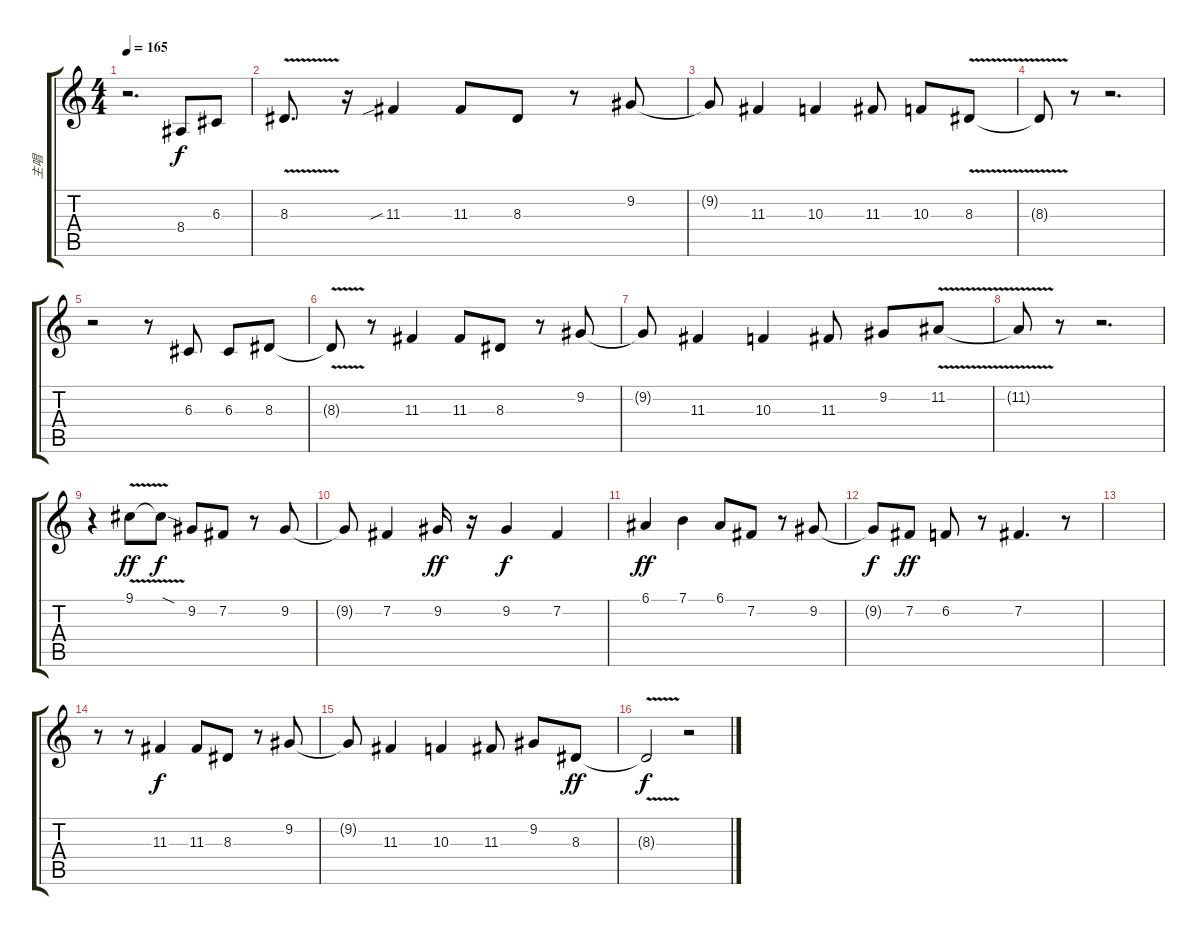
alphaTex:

\track ("主唱" "主唱") {instrument choiraahs}
\staff {score tabs}
\tuning (E4 B3 G3 D3 A2 E2) {hide}
\ts (4 4)
\tempo 165
\clef g2
\ks c
r.2{d dy f} 8.4.8 6.3.8 |
8.3{v}.8{d} r.16 11.3{sib}.4 11.3.8 8.3.8 r.8 9.2.8 |
9.2{t}.8 11.3.4 10.3.4 11.3.8 10.3.8 8.3{v}.8 |
8.3{t}.8 r.8 r.2{d} |
r.2 r.8 6.3.8 6.3.8 8.3.8 |
8.3{v t}.8 r.8 11.3.4 11.3.8 8.3.8 r.8 9.2.8 |
9.2{t}.8 11.3.4 10.3.4 11.3.8 9.2.8 11.2{v}.8 |
11.2{t}.8 r.8 r.2{d} |
r.4 9.1{v}.8{dy ff} 9.1{sod t}.8{dy f} 9.2.8 7.2.8 r.8 9.2.8 |
9.2{t}.8 7.2.4 9.2.16{dy ff} r.16 9.2.4{dy f} 7.2.4 |
6.1.4{dy ff} 7.1.4 6.1.8 7.2.8 r.8 9.2.8 |
9.2{t}.8{dy f} 7.2.8{dy ff} 6.2.8 r.8 7.2.4{d} r.8 |
|
r.8 r.8 11.3.4{dy f} 11.3.8 8.3.8 r.8 9.2.8 |
9.2{t}.8 11.3.4 10.3.4 11.3.8 9.2.8 8.3.8{dy ff} |
8.3{v t}.2{dy f} r.2
